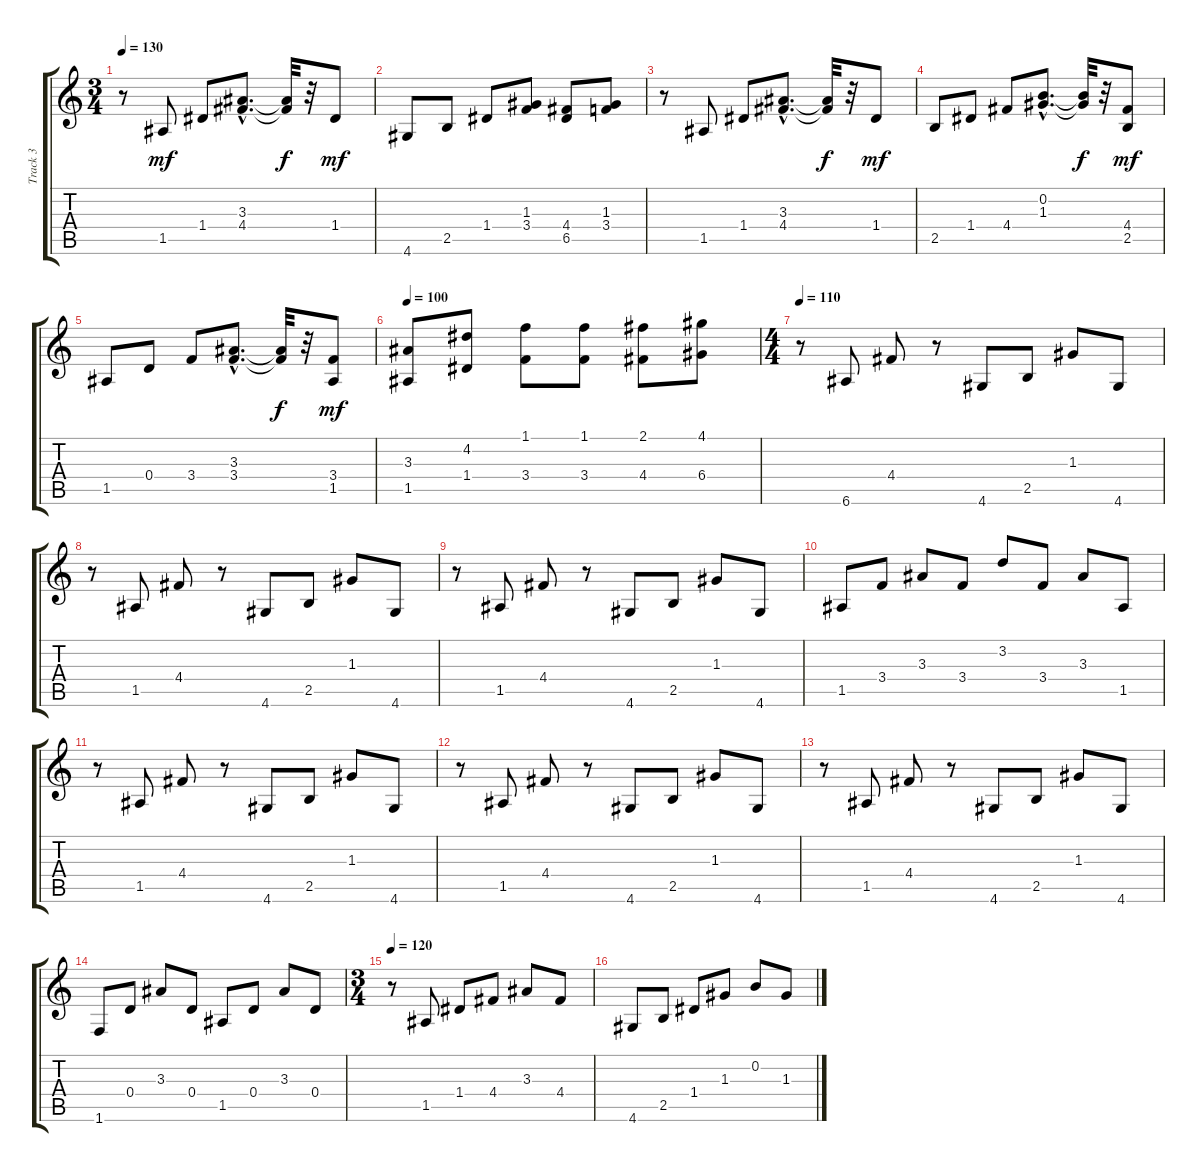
\track ("Track 3" "Track 3") {instrument acousticguitarnylon}
\staff {score tabs}
\tuning (E4 B3 G3 D3 A2 E2) {hide}
\ts (3 4)
\tempo 130
\clef g2
\ks c
r.8{dy mf} 1.5.8 1.4.8 (3.3{hac} 4.4{hac}).8{d} (3.3{t} 4.4{t}).32{dy f} r.32 1.4.8{dy mf} |
4.6.8 2.5.8 1.4.8 (1.3 3.4).8 (4.4 6.5).8 (1.3 3.4).8 |
r.8 1.5.8 1.4.8 (3.3{hac} 4.4{hac}).8{d} (3.3{t} 4.4{t}).32{dy f} r.32 1.4.8{dy mf} |
2.5.8 1.4.8 4.4.8 (0.2{hac} 1.3{hac}).8{d} (0.2{t} 1.3{t}).32{dy f} r.32 (4.4 2.5).8{dy mf} |
1.5.8 0.4.8 3.4.8 (3.3{hac} 3.4{hac}).8{d} (3.3{t} 3.4{t}).32{dy f} r.32 (3.4 1.5).8{dy mf} |
\tempo 100
(3.3 1.5).8 (4.2 1.4).8 (1.1 3.4).8 (1.1 3.4).8 (2.1 4.4).8 (4.1 6.4).8 |
\ts (4 4)
\tempo 110
r.8 6.6.8 4.4.8 r.8 4.6.8 2.5.8 1.3.8 4.6.8 |
r.8 1.5.8 4.4.8 r.8 4.6.8 2.5.8 1.3.8 4.6.8 |
r.8 1.5.8 4.4.8 r.8 4.6.8 2.5.8 1.3.8 4.6.8 |
1.5.8 3.4.8 3.3.8 3.4.8 3.2.8 3.4.8 3.3.8 1.5.8 |
r.8 1.5.8 4.4.8 r.8 4.6.8 2.5.8 1.3.8 4.6.8 |
r.8 1.5.8 4.4.8 r.8 4.6.8 2.5.8 1.3.8 4.6.8 |
r.8 1.5.8 4.4.8 r.8 4.6.8 2.5.8 1.3.8 4.6.8 |
1.6.8 0.4.8 3.3.8 0.4.8 1.5.8 0.4.8 3.3.8 0.4.8 |
\ts (3 4)
\tempo 120
r.8 1.5.8 1.4.8 4.4.8 3.3.8 4.4.8 |
4.6.8 2.5.8 1.4.8 1.3.8 0.2.8 1.3.8
